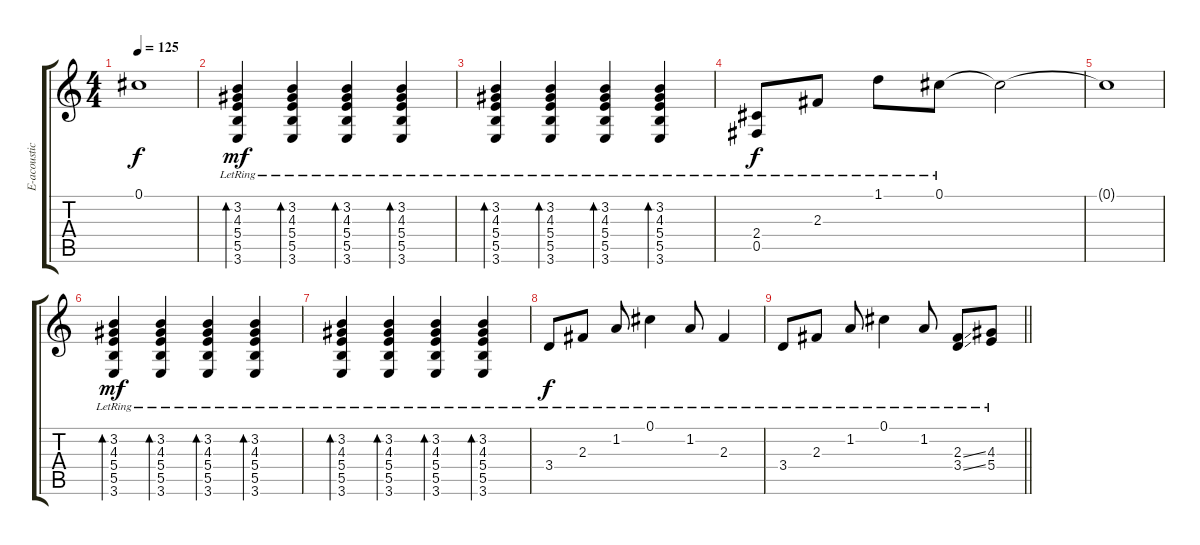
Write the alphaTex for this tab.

\track ("E-acoustic" "E-acoustic") {instrument electricguitarjazz}
\staff {score tabs}
\tuning (Db4 Ab3 E3 B2 Gb2 Db2) {hide}
\ts (4 4)
\tempo 125
\clef g2
\ks c
0.1{t}.1{dy f} |
(3.2{lr} 4.3{lr} 5.4{lr} 5.5{lr} 3.6{lr}).4{bd 30 dy mf} (3.2{lr} 4.3{lr} 5.4{lr} 5.5{lr} 3.6{lr}).4{bd 30} (3.2{lr} 4.3{lr} 5.4{lr} 5.5{lr} 3.6{lr}).4{bd 30} (3.2{lr} 4.3{lr} 5.4{lr} 5.5{lr} 3.6{lr}).4{bd 30} |
(3.2{lr} 4.3{lr} 5.4{lr} 5.5{lr} 3.6{lr}).4{bd 30} (3.2{lr} 4.3{lr} 5.4{lr} 5.5{lr} 3.6{lr}).4{bd 30} (3.2{lr} 4.3{lr} 5.4{lr} 5.5{lr} 3.6{lr}).4{bd 30} (3.2{lr} 4.3{lr} 5.4{lr} 5.5{lr} 3.6{lr}).4{bd 30} |
(2.4{lr} 0.5{lr}).8{dy f} 2.3{lr}.8 1.1{lr}.8 0.1{lr}.8 0.1{t}.2 |
0.1{t}.1 |
(3.2{lr} 4.3{lr} 5.4{lr} 5.5{lr} 3.6{lr}).4{bd 30 dy mf} (3.2{lr} 4.3{lr} 5.4{lr} 5.5{lr} 3.6{lr}).4{bd 30} (3.2{lr} 4.3{lr} 5.4{lr} 5.5{lr} 3.6{lr}).4{bd 30} (3.2{lr} 4.3{lr} 5.4{lr} 5.5{lr} 3.6{lr}).4{bd 30} |
(3.2{lr} 4.3{lr} 5.4{lr} 5.5{lr} 3.6{lr}).4{bd 30} (3.2{lr} 4.3{lr} 5.4{lr} 5.5{lr} 3.6{lr}).4{bd 30} (3.2{lr} 4.3{lr} 5.4{lr} 5.5{lr} 3.6{lr}).4{bd 30} (3.2{lr} 4.3{lr} 5.4{lr} 5.5{lr} 3.6{lr}).4{bd 30} |
3.4{lr}.8{dy f} 2.3{lr}.8 1.2{lr}.8 0.1{lr}.4 1.2{lr}.8 2.3{lr}.4 |
\barLineRight lightlight
3.4{lr}.8 2.3{lr}.8 1.2{lr}.8 0.1{lr}.4 1.2{lr}.8 (2.3{ss lr} 3.4{ss lr}).8 (4.3{lr} 5.4{lr}).8
